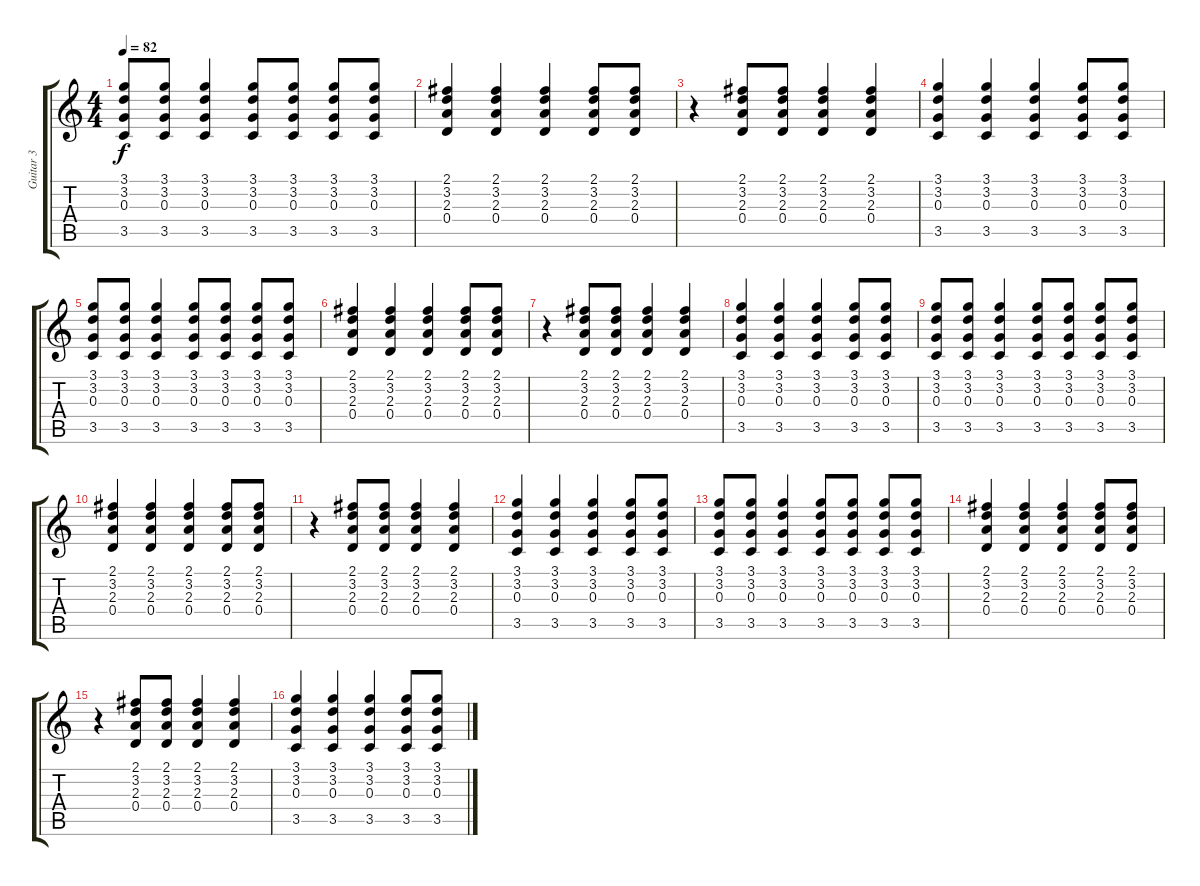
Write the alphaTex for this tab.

\track ("Guitar 3" "Guitar 3") {instrument acousticguitarsteel}
\staff {score tabs}
\tuning (E4 B3 G3 D3 A2 E2) {hide}
\ts (4 4)
\tempo 82
\clef g2
\ks c
(3.1 3.2 0.3 3.5).8{dy f} (3.1 3.2 0.3 3.5).8 (3.1 3.2 0.3 3.5).4 (3.1 3.2 0.3 3.5).8 (3.1 3.2 0.3 3.5).8 (3.1 3.2 0.3 3.5).8 (3.1 3.2 0.3 3.5).8 |
(2.1 3.2 2.3 0.4).4 (2.1 3.2 2.3 0.4).4 (2.1 3.2 2.3 0.4).4 (2.1 3.2 2.3 0.4).8 (2.1 3.2 2.3 0.4).8 |
r.4 (2.1 3.2 2.3 0.4).8 (2.1 3.2 2.3 0.4).8 (2.1 3.2 2.3 0.4).4 (2.1 3.2 2.3 0.4).4 |
(3.1 3.2 0.3 3.5).4 (3.1 3.2 0.3 3.5).4 (3.1 3.2 0.3 3.5).4 (3.1 3.2 0.3 3.5).8 (3.1 3.2 0.3 3.5).8 |
(3.1 3.2 0.3 3.5).8 (3.1 3.2 0.3 3.5).8 (3.1 3.2 0.3 3.5).4 (3.1 3.2 0.3 3.5).8 (3.1 3.2 0.3 3.5).8 (3.1 3.2 0.3 3.5).8 (3.1 3.2 0.3 3.5).8 |
(2.1 3.2 2.3 0.4).4 (2.1 3.2 2.3 0.4).4 (2.1 3.2 2.3 0.4).4 (2.1 3.2 2.3 0.4).8 (2.1 3.2 2.3 0.4).8 |
r.4 (2.1 3.2 2.3 0.4).8 (2.1 3.2 2.3 0.4).8 (2.1 3.2 2.3 0.4).4 (2.1 3.2 2.3 0.4).4 |
(3.1 3.2 0.3 3.5).4 (3.1 3.2 0.3 3.5).4 (3.1 3.2 0.3 3.5).4 (3.1 3.2 0.3 3.5).8 (3.1 3.2 0.3 3.5).8 |
(3.1 3.2 0.3 3.5).8 (3.1 3.2 0.3 3.5).8 (3.1 3.2 0.3 3.5).4 (3.1 3.2 0.3 3.5).8 (3.1 3.2 0.3 3.5).8 (3.1 3.2 0.3 3.5).8 (3.1 3.2 0.3 3.5).8 |
(2.1 3.2 2.3 0.4).4 (2.1 3.2 2.3 0.4).4 (2.1 3.2 2.3 0.4).4 (2.1 3.2 2.3 0.4).8 (2.1 3.2 2.3 0.4).8 |
r.4 (2.1 3.2 2.3 0.4).8 (2.1 3.2 2.3 0.4).8 (2.1 3.2 2.3 0.4).4 (2.1 3.2 2.3 0.4).4 |
(3.1 3.2 0.3 3.5).4 (3.1 3.2 0.3 3.5).4 (3.1 3.2 0.3 3.5).4 (3.1 3.2 0.3 3.5).8 (3.1 3.2 0.3 3.5).8 |
(3.1 3.2 0.3 3.5).8 (3.1 3.2 0.3 3.5).8 (3.1 3.2 0.3 3.5).4 (3.1 3.2 0.3 3.5).8 (3.1 3.2 0.3 3.5).8 (3.1 3.2 0.3 3.5).8 (3.1 3.2 0.3 3.5).8 |
(2.1 3.2 2.3 0.4).4 (2.1 3.2 2.3 0.4).4 (2.1 3.2 2.3 0.4).4 (2.1 3.2 2.3 0.4).8 (2.1 3.2 2.3 0.4).8 |
r.4 (2.1 3.2 2.3 0.4).8 (2.1 3.2 2.3 0.4).8 (2.1 3.2 2.3 0.4).4 (2.1 3.2 2.3 0.4).4 |
(3.1 3.2 0.3 3.5).4 (3.1 3.2 0.3 3.5).4 (3.1 3.2 0.3 3.5).4 (3.1 3.2 0.3 3.5).8 (3.1 3.2 0.3 3.5).8
